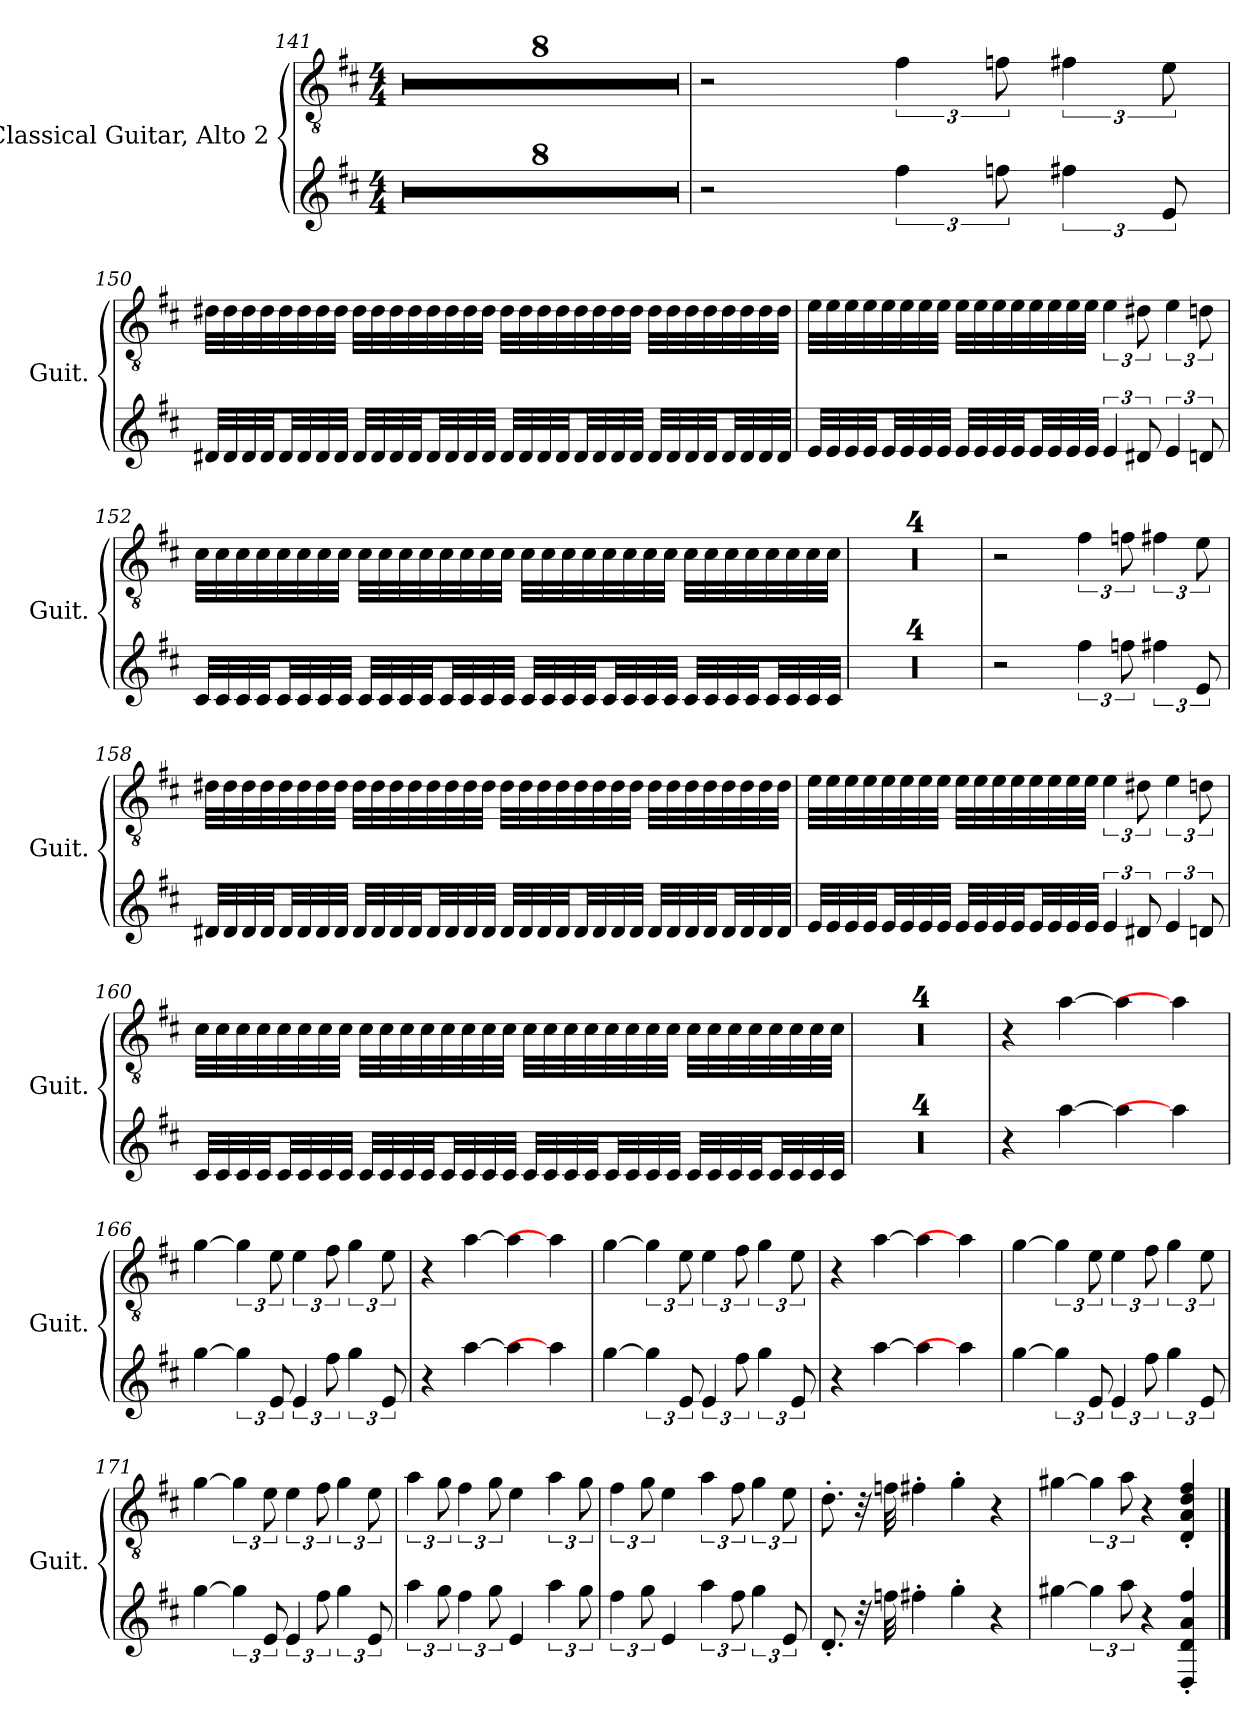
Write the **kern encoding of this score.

**kern	**kern
*part1	*part1
*staff2	*staff1
*I"Classical Guitar, Alto 2	*
*I'Guit.	*
*	*clefGv2
*ITrd-4c-7	*ITrd-4c-7
*k[f#c#g#]	*k[f#c#g#]
*M4/4	*M4/4
=141	=141
1r	1r
=142	=142
1r	1r
=143	=143
1r	1r
=144	=144
1r	1r
=145	=145
1r	1r
=146	=146
1r	1r
=147	=147
1r	1r
=148	=148
1r	1r
!!LO:LB:g=z
=149	=149
2r	2r
6ccc#	6cc#\
12cccn	12ccn\
6ccc#X	6cc#X\
12b	12b\
=150	=150
32a#XLLL	32a#X\LLL
32a#	32a#\
32a#	32a#\
32a#JJ	32a#\
32a#LL	32a#\
32a#	32a#\
32a#	32a#\
32a#JJJ	32a#\JJJ
32a#LLL	32a#\LLL
32a#	32a#\
32a#	32a#\
32a#JJ	32a#\
32a#LL	32a#\
32a#	32a#\
32a#	32a#\
32a#JJJ	32a#\JJJ
32a#LLL	32a#\LLL
32a#	32a#\
32a#	32a#\
32a#JJ	32a#\
32a#LL	32a#\
32a#	32a#\
32a#	32a#\
32a#JJJ	32a#\JJJ
32a#LLL	32a#\LLL
32a#	32a#\
32a#	32a#\
32a#JJ	32a#\
32a#LL	32a#\
32a#	32a#\
32a#	32a#\
32a#JJJ	32a#\JJJ
!!LO:LB:g=z
=151	=151
32bLLL	32b\LLL
32b	32b\
32b	32b\
32bJJ	32b\
32bLL	32b\
32b	32b\
32b	32b\
32bJJJ	32b\JJJ
32bLLL	32b\LLL
32b	32b\
32b	32b\
32bJJ	32b\
32bLL	32b\
32b	32b\
32b	32b\
32bJJJ	32b\JJJ
6b	6b\
12a#X	12a#X\
6b	6b\
12an	12an\
!!LO:PB:g=z
=152	=152
32g#LLL	32g#\LLL
32g#	32g#\
32g#	32g#\
32g#JJ	32g#\
32g#LL	32g#\
32g#	32g#\
32g#	32g#\
32g#JJJ	32g#\JJJ
32g#LLL	32g#\LLL
32g#	32g#\
32g#	32g#\
32g#JJ	32g#\
32g#LL	32g#\
32g#	32g#\
32g#	32g#\
32g#JJJ	32g#\JJJ
32g#LLL	32g#\LLL
32g#	32g#\
32g#	32g#\
32g#JJ	32g#\
32g#LL	32g#\
32g#	32g#\
32g#	32g#\
32g#JJJ	32g#\JJJ
32g#LLL	32g#\LLL
32g#	32g#\
32g#	32g#\
32g#JJ	32g#\
32g#LL	32g#\
32g#	32g#\
32g#	32g#\
32g#JJJ	32g#\JJJ
=153	=153
1r	1r
=154	=154
1r	1r
=155	=155
1r	1r
!!LO:LB:g=z
=156	=156
1r	1r
=157	=157
2r	2r
6ccc#	6cc#\
12cccn	12ccn\
6ccc#X	6cc#X\
12b	12b\
=158	=158
32a#XLLL	32a#X\LLL
32a#	32a#\
32a#	32a#\
32a#JJ	32a#\
32a#LL	32a#\
32a#	32a#\
32a#	32a#\
32a#JJJ	32a#\JJJ
32a#LLL	32a#\LLL
32a#	32a#\
32a#	32a#\
32a#JJ	32a#\
32a#LL	32a#\
32a#	32a#\
32a#	32a#\
32a#JJJ	32a#\JJJ
32a#LLL	32a#\LLL
32a#	32a#\
32a#	32a#\
32a#JJ	32a#\
32a#LL	32a#\
32a#	32a#\
32a#	32a#\
32a#JJJ	32a#\JJJ
32a#LLL	32a#\LLL
32a#	32a#\
32a#	32a#\
32a#JJ	32a#\
32a#LL	32a#\
32a#	32a#\
32a#	32a#\
32a#JJJ	32a#\JJJ
!!LO:LB:g=z
=159	=159
32bLLL	32b\LLL
32b	32b\
32b	32b\
32bJJ	32b\
32bLL	32b\
32b	32b\
32b	32b\
32bJJJ	32b\JJJ
32bLLL	32b\LLL
32b	32b\
32b	32b\
32bJJ	32b\
32bLL	32b\
32b	32b\
32b	32b\
32bJJJ	32b\JJJ
6b	6b\
12a#X	12a#X\
6b	6b\
12an	12an\
!!LO:LB:g=z
=160	=160
32g#LLL	32g#\LLL
32g#	32g#\
32g#	32g#\
32g#JJ	32g#\
32g#LL	32g#\
32g#	32g#\
32g#	32g#\
32g#JJJ	32g#\JJJ
32g#LLL	32g#\LLL
32g#	32g#\
32g#	32g#\
32g#JJ	32g#\
32g#LL	32g#\
32g#	32g#\
32g#	32g#\
32g#JJJ	32g#\JJJ
32g#LLL	32g#\LLL
32g#	32g#\
32g#	32g#\
32g#JJ	32g#\
32g#LL	32g#\
32g#	32g#\
32g#	32g#\
32g#JJJ	32g#\JJJ
32g#LLL	32g#\LLL
32g#	32g#\
32g#	32g#\
32g#JJ	32g#\
32g#LL	32g#\
32g#	32g#\
32g#	32g#\
32g#JJJ	32g#\JJJ
=161	=161
1r	1r
=162	=162
1r	1r
=163	=163
1r	1r
!!LO:LB:g=z
=164	=164
1r	1r
=165	=165
4r	4r
[4eee	[4ee\
4eee]	4ee\]
4eee]	4ee\]
=166	=166
[4ddd	[4dd\
6ddd]	6dd\]
12b	12b\
6b	6b\
12ccc#	12cc#\
6ddd	6dd\
12b	12b\
=167	=167
4r	4r
[4eee	[4ee\
4eee]	4ee\]
4eee]	4ee\]
=168	=168
[4ddd	[4dd\
6ddd]	6dd\]
12b	12b\
6b	6b\
12ccc#	12cc#\
6ddd	6dd\
12b	12b\
!!LO:LB:g=z
=169	=169
4r	4r
[4eee	[4ee\
4eee]	4ee\]
4eee]	4ee\]
=170	=170
[4ddd	[4dd\
6ddd]	6dd\]
12b	12b\
6b	6b\
12ccc#	12cc#\
6ddd	6dd\
12b	12b\
=171	=171
[4ddd	[4dd\
6ddd]	6dd\]
12b	12b\
6b	6b\
12ccc#	12cc#\
6ddd	6dd\
12b	12b\
=172	=172
6eee	6ee\
12ddd	12dd\
6ccc#	6cc#\
12ddd	12dd\
4b	4b\
6eee	6ee\
12ddd	12dd\
!!LO:PB:g=z
=173	=173
6ccc#	6cc#\
12ddd	12dd\
4b	4b\
6eee	6ee\
12ccc#	12cc#\
6ddd	6dd\
12b	12b\
=174	=174
8.a'	8.a'\
32r	32r
32cccn	32ccn\
4ccc#X'	4cc#X'\
4ddd'	4dd'\
4r	4r
=175	=175
[4ddd#X	[4dd#X\
6ddd#]	6dd#\]
12eee	12ee\
4r	4r
4A' 4ee' 4a' 4ccc#'	4A/' 4e/' 4a/' 4cc#/'
==	==
*-	*-
